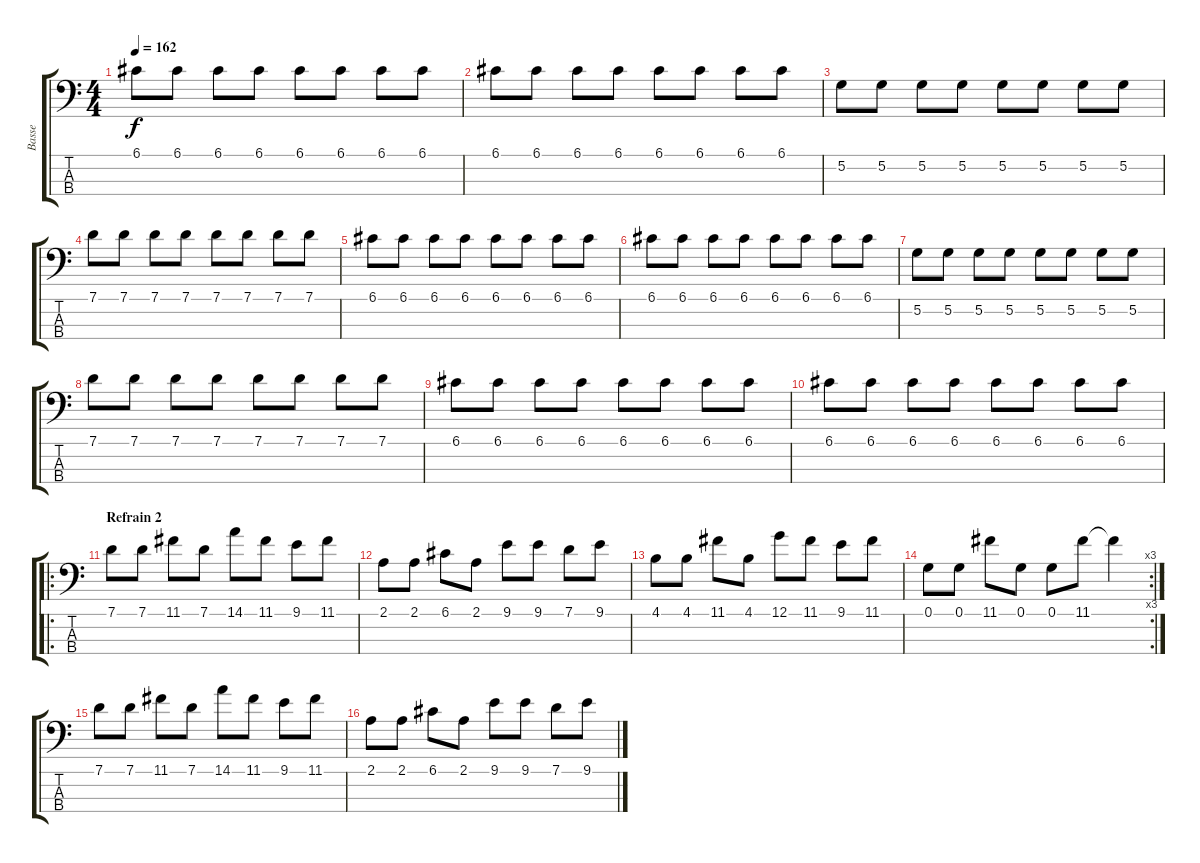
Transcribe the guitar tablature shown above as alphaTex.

\track ("Basse" "Basse") {instrument acousticbass}
\staff {score tabs}
\tuning (G2 D2 A1 E1) {hide}
\ts (4 4)
\tempo 162
\clef f4
\ks c
6.1.8{dy f} 6.1.8 6.1.8 6.1.8 6.1.8 6.1.8 6.1.8 6.1.8 |
6.1.8 6.1.8 6.1.8 6.1.8 6.1.8 6.1.8 6.1.8 6.1.8 |
5.2.8 5.2.8 5.2.8 5.2.8 5.2.8 5.2.8 5.2.8 5.2.8 |
7.1.8 7.1.8 7.1.8 7.1.8 7.1.8 7.1.8 7.1.8 7.1.8 |
6.1.8 6.1.8 6.1.8 6.1.8 6.1.8 6.1.8 6.1.8 6.1.8 |
6.1.8 6.1.8 6.1.8 6.1.8 6.1.8 6.1.8 6.1.8 6.1.8 |
5.2.8 5.2.8 5.2.8 5.2.8 5.2.8 5.2.8 5.2.8 5.2.8 |
7.1.8 7.1.8 7.1.8 7.1.8 7.1.8 7.1.8 7.1.8 7.1.8 |
6.1.8 6.1.8 6.1.8 6.1.8 6.1.8 6.1.8 6.1.8 6.1.8 |
6.1.8 6.1.8 6.1.8 6.1.8 6.1.8 6.1.8 6.1.8 6.1.8 |
\ro
\section ("" "Refrain 2")
7.1.8{volume 16} 7.1.8 11.1.8 7.1.8 14.1.8 11.1.8 9.1.8 11.1.8 |
2.1.8 2.1.8 6.1.8 2.1.8 9.1.8 9.1.8 7.1.8 9.1.8 |
4.1.8 4.1.8 11.1.8 4.1.8 12.1.8 11.1.8 9.1.8 11.1.8 |
\rc 3
0.1.8 0.1.8 11.1.8 0.1.8 0.1.8 11.1.8 11.1{t}.4 |
7.1.8 7.1.8 11.1.8 7.1.8 14.1.8 11.1.8 9.1.8 11.1.8 |
2.1.8 2.1.8 6.1.8 2.1.8 9.1.8 9.1.8 7.1.8 9.1.8
